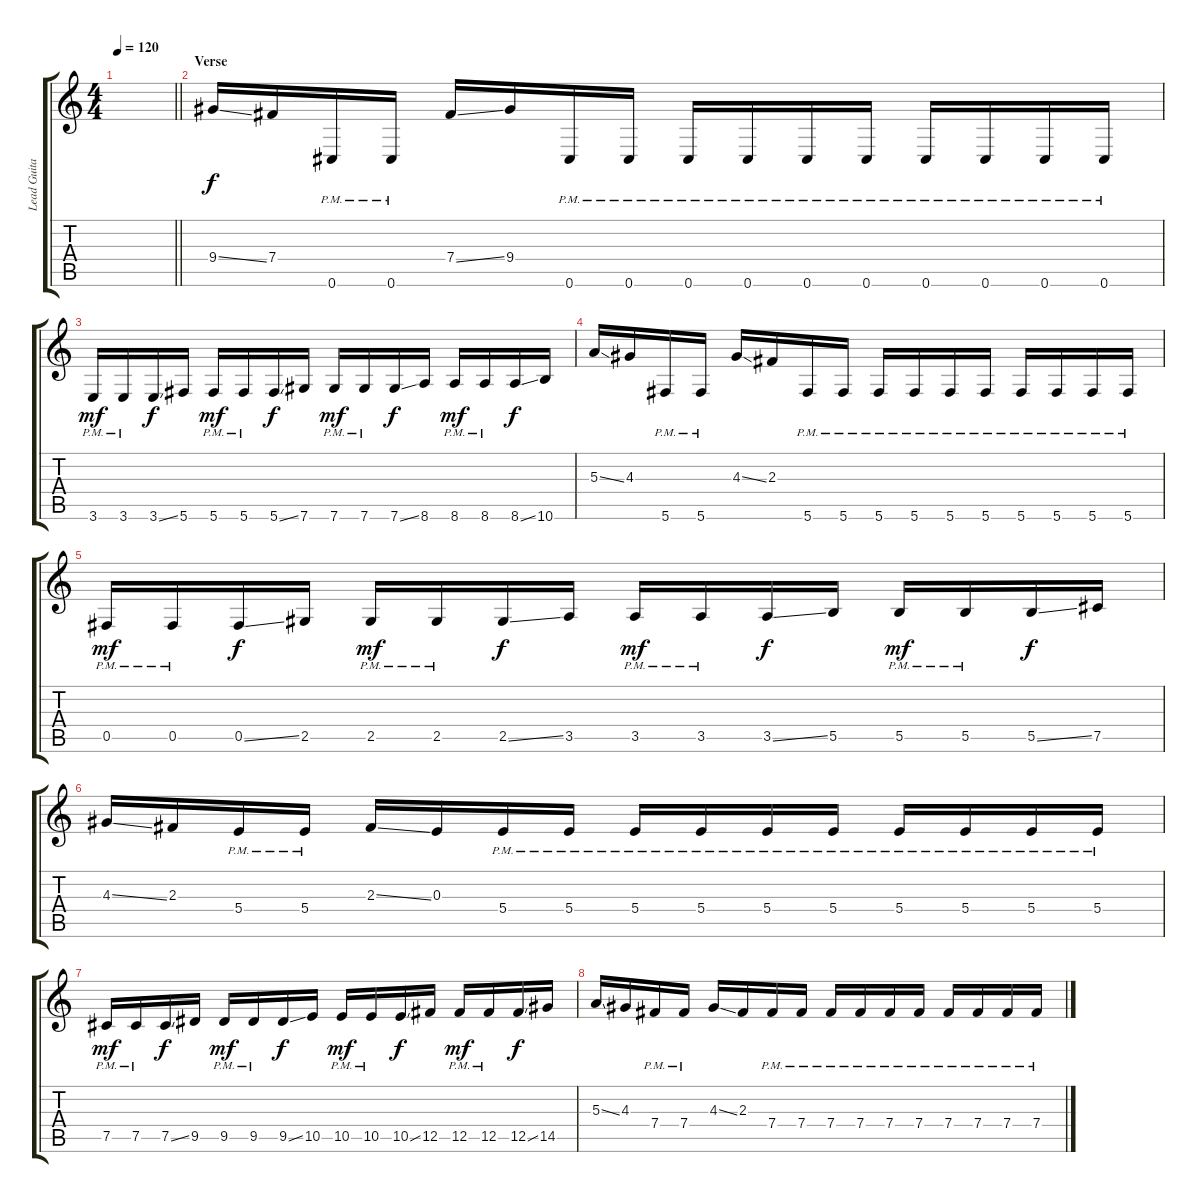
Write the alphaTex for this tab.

\track ("Lead Guitar" "Lead Guita") {instrument overdrivenguitar}
\staff {score tabs}
\tuning (Db4 Ab3 E3 B2 Gb2 Db2) {hide}
\ts (4 4)
\tempo 120
\clef g2
\barLineRight lightlight
\ks c
|
\section ("" "Verse")
9.4{ss}.16{volume 10} 7.4.16 0.6{pm}.16 0.6{pm}.16 7.4{ss}.16 9.4.16 0.6{pm}.16 0.6{pm}.16 0.6{pm}.16 0.6{pm}.16 0.6{pm}.16 0.6{pm}.16 0.6{pm}.16 0.6{pm}.16 0.6{pm}.16 0.6{pm}.16 |
3.6{pm}.16{dy mf} 3.6{pm}.16 3.6{ss}.16{dy f} 5.6.16 5.6{pm}.16{dy mf} 5.6{pm}.16 5.6{ss}.16{dy f} 7.6.16 7.6{pm}.16{dy mf} 7.6{pm}.16 7.6{ss}.16{dy f} 8.6.16 8.6{pm}.16{dy mf} 8.6{pm}.16 8.6{ss}.16{dy f} 10.6.16 |
5.3{ss}.16 4.3.16 5.6{pm}.16 5.6{pm}.16 4.3{ss}.16 2.3.16 5.6{pm}.16 5.6{pm}.16 5.6{pm}.16 5.6{pm}.16 5.6{pm}.16 5.6{pm}.16 5.6{pm}.16 5.6{pm}.16 5.6{pm}.16 5.6{pm}.16 |
0.5{pm}.16{dy mf} 0.5{pm}.16 0.5{ss}.16{dy f} 2.5.16 2.5{pm}.16{dy mf} 2.5{pm}.16 2.5{ss}.16{dy f} 3.5.16 3.5{pm}.16{dy mf} 3.5{pm}.16 3.5{ss}.16{dy f} 5.5.16 5.5{pm}.16{dy mf} 5.5{pm}.16 5.5{ss}.16{dy f} 7.5.16 |
4.3{ss}.16 2.3.16 5.4{pm}.16 5.4{pm}.16 2.3{ss}.16 0.3.16 5.4{pm}.16 5.4{pm}.16 5.4{pm}.16 5.4{pm}.16 5.4{pm}.16 5.4{pm}.16 5.4{pm}.16 5.4{pm}.16 5.4{pm}.16 5.4{pm}.16 |
7.5{pm}.16{dy mf} 7.5{pm}.16 7.5{ss}.16{dy f} 9.5.16 9.5{pm}.16{dy mf} 9.5{pm}.16 9.5{ss}.16{dy f} 10.5.16 10.5{pm}.16{dy mf} 10.5{pm}.16 10.5{ss}.16{dy f} 12.5.16 12.5{pm}.16{dy mf} 12.5{pm}.16 12.5{ss}.16{dy f} 14.5.16 |
5.3{ss}.16 4.3.16 7.4{pm}.16 7.4{pm}.16 4.3{ss}.16 2.3.16 7.4{pm}.16 7.4{pm}.16 7.4{pm}.16 7.4{pm}.16 7.4{pm}.16 7.4{pm}.16 7.4{pm}.16 7.4{pm}.16 7.4{pm}.16 7.4{pm}.16
